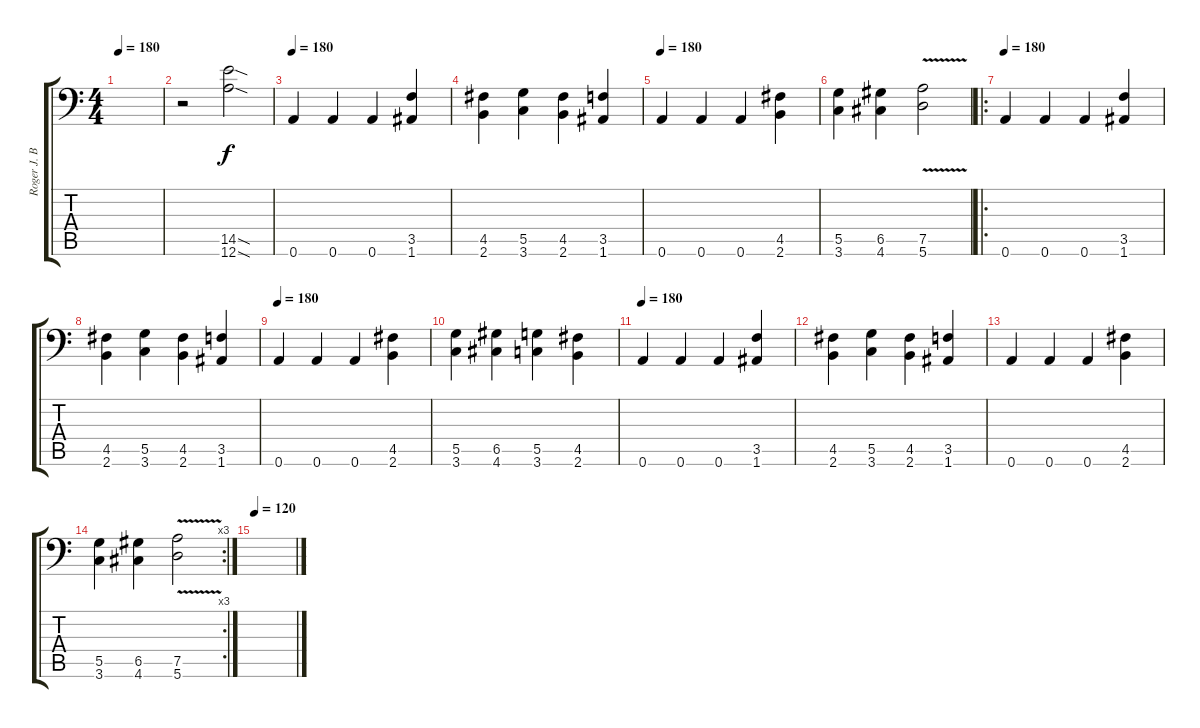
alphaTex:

\track ("Roger J. Beaujard 2" "Roger J. B") {instrument distortionguitar}
\staff {score tabs}
\tuning (A3 E3 C3 G2 D2 A1) {hide}
\ts (4 4)
\tempo 180
\clef f4
\ks c
|
r.2 (14.5{sod} 12.6{sod}).2 |
\tempo 180
0.6.4 0.6.4 0.6.4 (3.5 1.6).4 |
(4.5 2.6).4 (5.5 3.6).4 (4.5 2.6).4 (3.5 1.6).4 |
\tempo 180
0.6.4 0.6.4 0.6.4 (4.5 2.6).4 |
(5.5 3.6).4 (6.5 4.6).4 (7.5{v} 5.6{v}).2 |
\ro
\tempo 180
0.6.4 0.6.4 0.6.4 (3.5 1.6).4 |
(4.5 2.6).4 (5.5 3.6).4 (4.5 2.6).4 (3.5 1.6).4 |
\tempo 180
0.6.4 0.6.4 0.6.4 (4.5 2.6).4 |
(5.5 3.6).4 (6.5 4.6).4 (5.5 3.6).4 (4.5 2.6).4 |
\tempo 180
0.6.4 0.6.4 0.6.4 (3.5 1.6).4 |
(4.5 2.6).4 (5.5 3.6).4 (4.5 2.6).4 (3.5 1.6).4 |
0.6.4 0.6.4 0.6.4 (4.5 2.6).4 |
\rc 3
(5.5 3.6).4 (6.5 4.6).4 (7.5{v} 5.6{v}).2 |
\tempo 120
